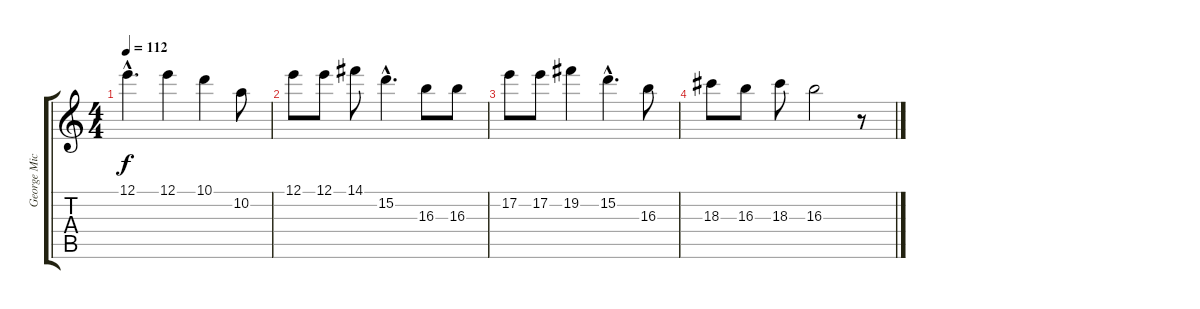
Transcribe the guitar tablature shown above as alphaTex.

\track ("George Michael" "George Mic") {instrument overdrivenguitar}
\staff {score tabs}
\tuning (E4 B3 G3 D3 A2 E2) {hide}
\ts (4 4)
\tempo 112
\clef g2
\ks c
12.1{hac}.4{d dy f volume 0} 12.1.4 10.1.4 10.2.8 |
12.1.8 12.1.8 14.1.8 15.2{hac}.4{d} 16.3.8 16.3.8 |
17.2.8 17.2.8 19.2.4 15.2{hac}.4{d} 16.3.8 |
18.3.8 16.3.8 18.3.8 16.3.2 r.8
